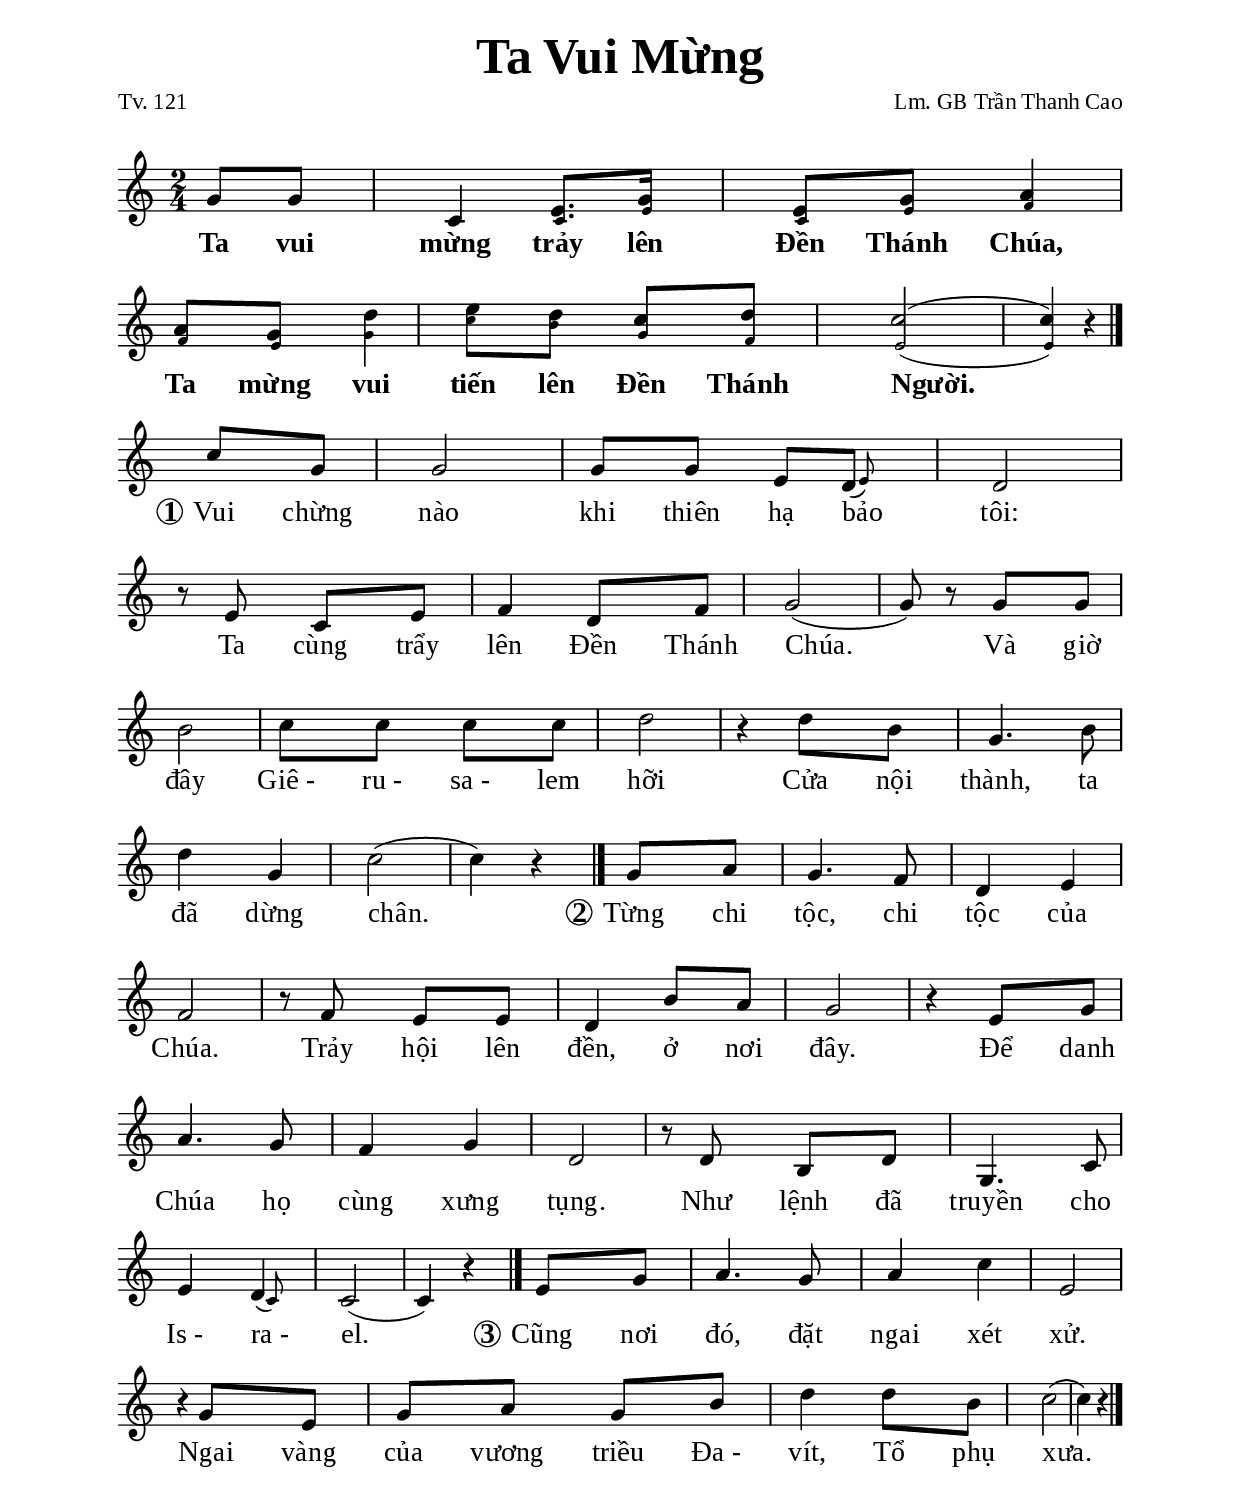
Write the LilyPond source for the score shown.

% Cài đặt chung
\version "2.22.1"
\include "english.ly"

\header {
  title = \markup { \fontsize #3 "Ta Vui Mừng" }
  poet = "Tv. 121"
  composer = "Lm. GB Trần Thanh Cao"
  arranger = " "
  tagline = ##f
}

% Thiết lập tông và nhịp
TongNhip = { \key c \major \time 2/4 }

% Nhạc điệp khúc
nhacDiepKhucSop = \relative c'' {
  \partial 4 g8 g |
  c,4 e8. g16 |
  e8 g a4 |
  a8 g d'4 |
  e8 d c d |
  c2 ^( |
  c4) r
  \bar "|."
}

nhacDiepKhucBas = \relative c'' {
  \partial 4 g8 g |
  c,4 c8. e16 |
  c8 e f4 |
  f8 e g4 |
  c8 b g f |
  e2 _( |
  e4) r
}

% Nhạc phiên khúc
nhacPhienKhuc = \relative c'' {
  #(define afterGraceFraction (cons 1 3))
  % Phiên khúc 1
  \partial 4 c8 g |
  g2 |
  g8 g e
  \afterGrace d (e8) |
  d2 |
  r8 e c e |
  f4 d8 f |
  g2 ( |
  g8) r g g |
  b2 |
  c8 c c c |
  d2 |
  r4 d8 b |
  g4. b8 |
  d4 g, |
  c2 ( |
  c4) r \bar "|."
  
  % Phiên khúc 2
  \partial 4 g8 a |
  g4. f8 |
  d4 e |
  f2 |
  r8 f e e |
  d4 b'8 a |
  g2 |
  r4 e8 g |
  a4. g8 |
  f4 g |
  d2 |
  r8 d b d |
  g,4. c8 |
  e4
  \afterGrace d (c8) |
  c2 ( |
  c4) r4 \bar "|."
  
  % Phiên khúc 3
  \partial 4 e8 g |
  a4. g8 |
  a4 c |
  e,2 |
  r4 g8 e |
  g a g b |
  d4 d8 b |
  c2 ( |
  c4) r \bar "|."
}

% Lời điệp khúc
loiDiepKhuc = \lyricmode {
  Ta vui mừng trảy lên Đền Thánh Chúa,
  Ta mừng vui tiến lên Đền Thánh Người.
}

% Lời phiên khúc
loiPhienKhuc = \lyricmode {
  \set stanza = \markup { \circle { \huge "1" } }
  Vui chừng nào khi thiên hạ bảo tôi:
  Ta cùng trẩy lên Đền Thánh Chúa.
  Và giờ đây "Giê -" "ru -" "sa -" lem hỡi
  Cửa nội thành, ta đã dừng chân.

  \set stanza = \markup { \circle { \huge "2" } }
  Từng chi tộc, chi tộc của Chúa.
  Trảy hội lên đền, ở nơi đây.
  Để danh Chúa họ cùng xưng tụng.
  Như lệnh đã truyền cho "Is -" "ra -" el.

\set stanza = \markup { \circle { \huge "3" } }
  Cũng nơi đó, đặt ngai xét xử.
  Ngai vàng của vương triều "Đa -" vít, Tổ phụ xưa.
}

% Dàn trang
\paper {
  #(set-paper-size "a4")
  top-margin = 10\mm
  bottom-margin = 10\mm
  left-margin = 20\mm
  right-margin = 20\mm
  indent = #0
  #(define fonts
    (make-pango-font-tree
      "Liberation Serif"
      "Liberation Serif"
      "Liberation Serif"
      (/ 20 20)))
  %page-count = #1
  system-system-spacing = #'((basic-distance . 13))
  score-system-spacing = #'((basic-distance . 13))
}

% Đổi kích thước nốt cho bè phụ
notBePhu =
#(define-music-function (font-size music) (number? ly:music?)
   (for-some-music
     (lambda (m)
       (if (music-is-of-type? m 'rhythmic-event)
           (begin
             (set! (ly:music-property m 'tweaks)
                   (cons `(font-size . ,font-size)
                         (ly:music-property m 'tweaks)))
             #t)
           #f))
     music)
   music)

\score {
  \new ChoirStaff <<
    \new Staff = diepKhuc \with {
        \consists "Merge_rests_engraver"
        printPartCombineTexts = ##f
      }
        <<
        \new Voice \TongNhip \partCombine 
          \nhacDiepKhucSop
           \notBePhu -3 { \nhacDiepKhucBas }
        \new NullVoice = nhacThamChieu \nhacDiepKhucSop
        \new Lyrics \lyricsto nhacThamChieu \loiDiepKhuc
      >>
  >>
  \layout {
    \override Lyrics.LyricText.font-series = #'bold
    \override Lyrics.LyricText.font-size = #+2
    \override Lyrics.LyricSpace.minimum-distance = #4
    \override Score.BarNumber.break-visibility = ##(#f #f #f)
    \override Score.SpacingSpanner.uniform-stretching = ##t
    \override Score.SpacingSpanner packed-spacing = ##t
  }
}

\score {
  \new ChoirStaff <<
    \new Staff = phienKhuc \with {
      }
      <<
      \new Voice = beSop {
        \TongNhip \nhacPhienKhuc
      }
    >>
    \new Lyrics \lyricsto beSop \loiPhienKhuc
  >>
  \layout {
    \override Staff.TimeSignature.transparent = ##t
    \override Lyrics.LyricText.font-size = #+2
    \override Lyrics.LyricSpace.minimum-distance = #4.5
    \override Score.BarNumber.break-visibility = ##(#f #f #f)
    \override Score.SpacingSpanner.uniform-stretching = ##t
  }
}
